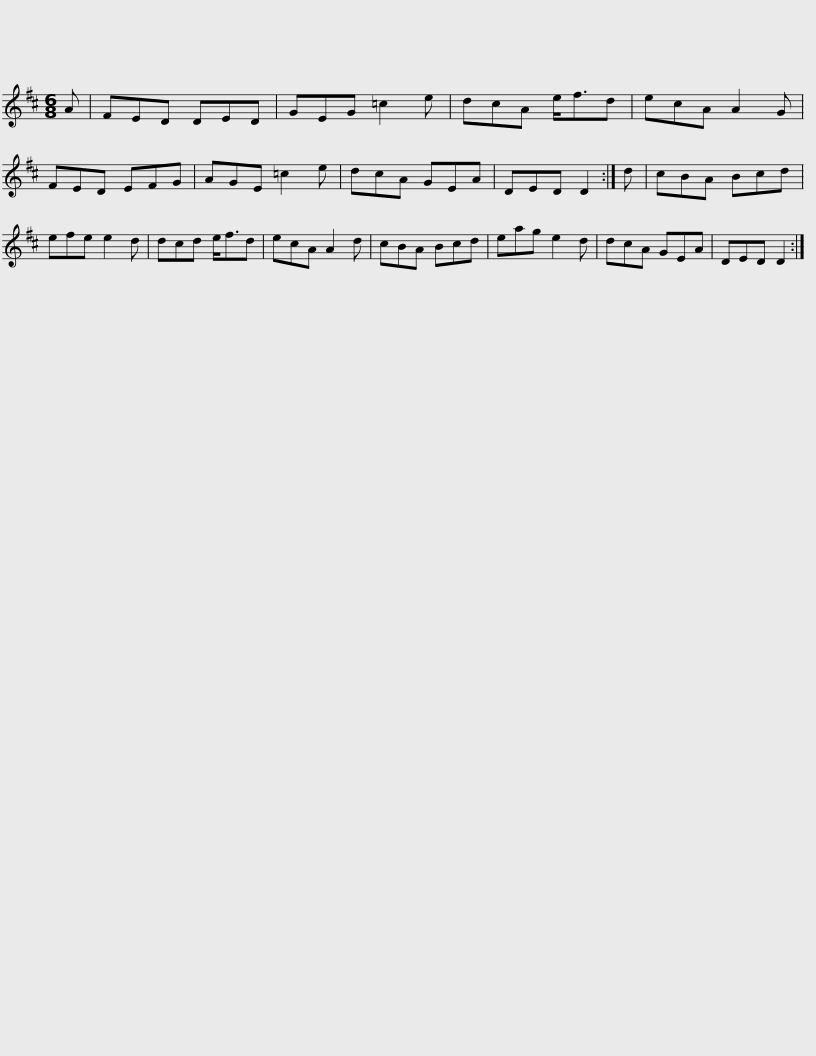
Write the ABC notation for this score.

X:1
L:1/8
M:6/8
I:linebreak $
K:D
V:1 treble
V:1
 A | FED DED | GEG =c2 e | dcA e<fd | ecA A2 G | %5
 FED EFG | AGE =c2 e | dcA GEA |$ DED D2 :| d | %10
 cBA Bcd | efe e2 d | dcd e<fd | ecA A2 d | cBA Bcd | %15
 eag e2 d |$ dcA GEA | DED D2 :| %18
